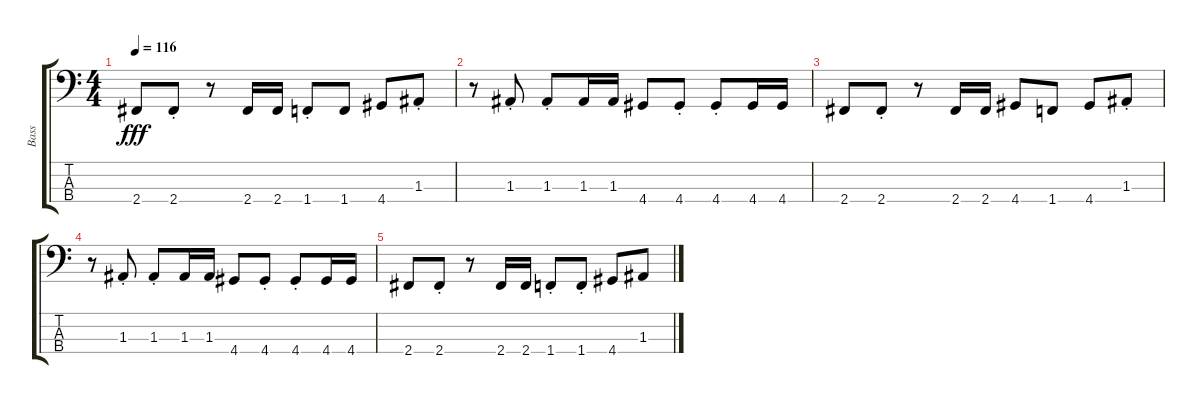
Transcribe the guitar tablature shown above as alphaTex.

\track ("Bass" "Bass") {instrument slapbass1}
\staff {score tabs}
\tuning (G2 D2 A1 E1) {hide}
\ts (4 4)
\tempo 116
\clef f4
\ks c
2.4.8{dy fff} 2.4{st}.8 r.8 2.4.16 2.4.16 1.4{st}.8 1.4.8 4.4.8 1.3{st}.8 |
r.8 1.3{st}.8 1.3{st}.8 1.3.16 1.3.16 4.4.8 4.4{st}.8 4.4{st}.8 4.4.16 4.4.16 |
2.4.8 2.4{st}.8 r.8 2.4.16 2.4.16 4.4.8 1.4.8 4.4.8 1.3{st}.8 |
r.8 1.3{st}.8 1.3{st}.8 1.3.16 1.3.16 4.4.8 4.4{st}.8 4.4{st}.8 4.4.16 4.4.16 |
2.4.8 2.4{st}.8 r.8 2.4.16 2.4.16 1.4{st}.8 1.4{st}.8 4.4.8 1.3.8
